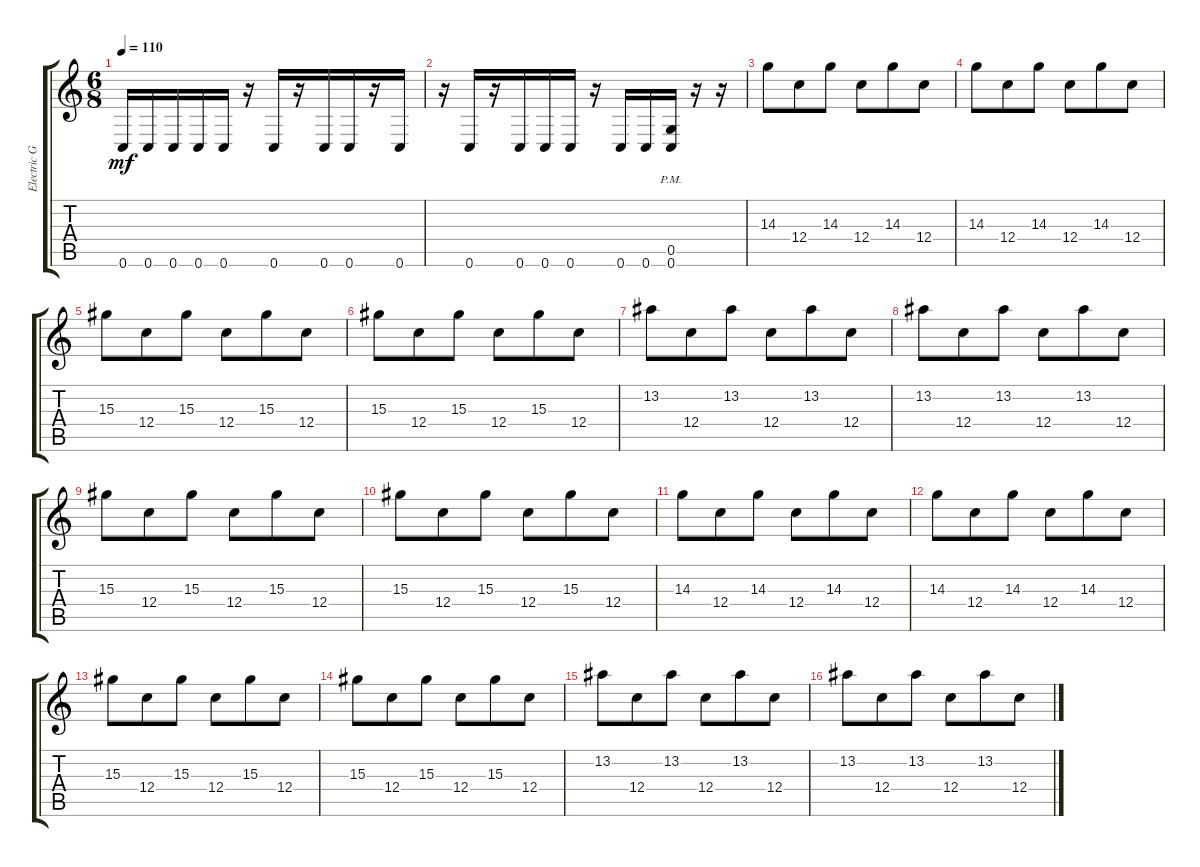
\track ("Electric Guitar" "Electric G") {instrument overdrivenguitar}
\staff {score tabs}
\tuning (D4 A3 F3 C3 G2 C2) {hide}
\ts (6 8)
\tempo 110
\clef g2
\ks c
0.6.16{dy mf} 0.6.16 0.6.16 0.6.16 0.6.16 r.16 0.6.16 r.16 0.6.16 0.6.16 r.16 0.6.16 |
r.16 0.6.16 r.16 0.6.16 0.6.16 0.6.16 r.16 0.6.16 0.6.16 (0.5{pm} 0.6{pm}).16 r.16 r.16 |
14.3.8 12.4.8 14.3.8 12.4.8 14.3.8 12.4.8 |
14.3.8 12.4.8 14.3.8 12.4.8 14.3.8 12.4.8 |
15.3.8 12.4.8 15.3.8 12.4.8 15.3.8 12.4.8 |
15.3.8 12.4.8 15.3.8 12.4.8 15.3.8 12.4.8 |
13.2.8 12.4.8 13.2.8 12.4.8 13.2.8 12.4.8 |
13.2.8 12.4.8 13.2.8 12.4.8 13.2.8 12.4.8 |
15.3.8 12.4.8 15.3.8 12.4.8 15.3.8 12.4.8 |
15.3.8 12.4.8 15.3.8 12.4.8 15.3.8 12.4.8 |
14.3.8 12.4.8 14.3.8 12.4.8 14.3.8 12.4.8 |
14.3.8 12.4.8 14.3.8 12.4.8 14.3.8 12.4.8 |
15.3.8 12.4.8 15.3.8 12.4.8 15.3.8 12.4.8 |
15.3.8 12.4.8 15.3.8 12.4.8 15.3.8 12.4.8 |
13.2.8 12.4.8 13.2.8 12.4.8 13.2.8 12.4.8 |
13.2.8 12.4.8 13.2.8 12.4.8 13.2.8 12.4.8
